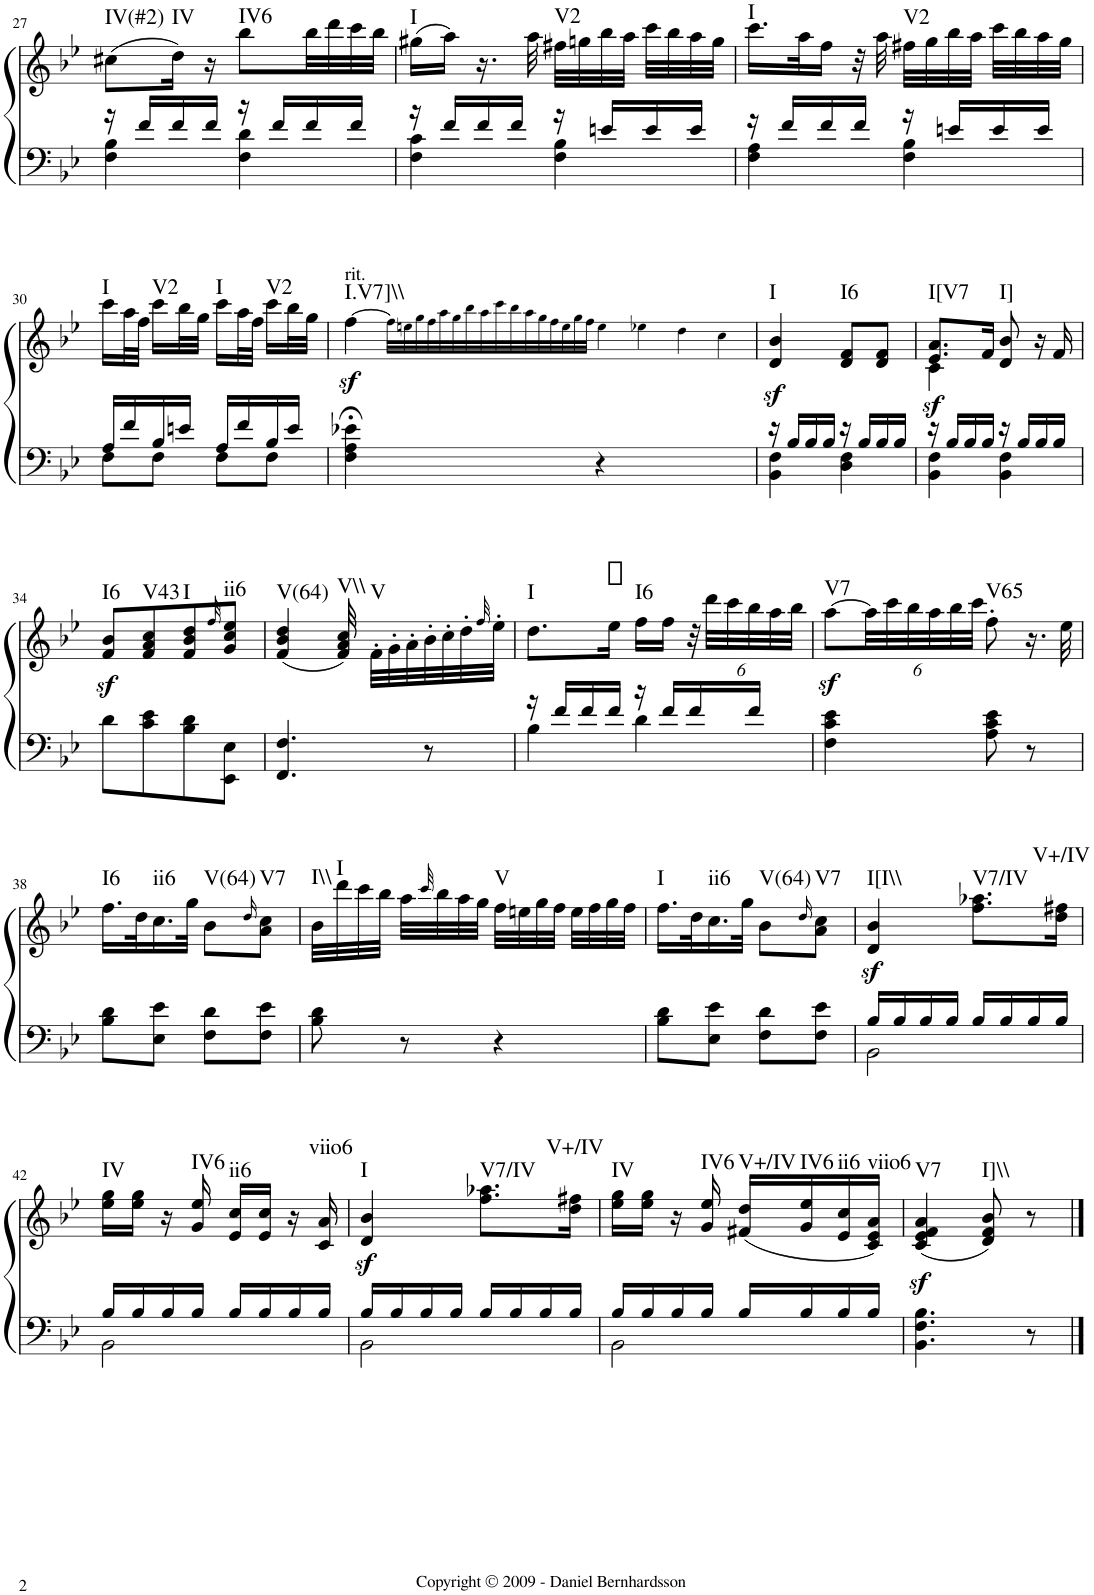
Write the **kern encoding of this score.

**kern	**kern	**dynam	**harte
*part1	*part1	*part1	*part1
*staff2	*staff1	*staff1/2	*
*I"Piano	*	*	*
*I'Pno.	*	*	*
!!LO:PB:g=z
*clefF4	*clefG2	*	*
*k[b-e-]	*k[b-e-]	*	*
*B-:	*B-:	*	*
*M2/4	*M2/4	*	*
=27	=27	=27	=27
*^	*	*	*
!	!	!	!	!LO:H:kt=IV(#2)
16r	4F\ 4B-\	(8cc#X\L	.	N
16f/LL	.	.	.	.
!	!	!	!	!LO:H:kt=IV
16f/	.	16dd\Jk)	.	N
16f/JJ	.	16r	.	.
!	!	!	!	!LO:H:kt=IV6
16r	4F\ 4d\	8bb-\L	.	N
16f/LL	.	.	.	.
16f/	.	32bb-\LL	.	.
.	.	32ddd\	.	.
16f/JJ	.	32ccc\	.	.
.	.	32bb-\JJJ	.	.
=28	=28	=28	=28	=28
!	!	!	!	!LO:H:kt=I
16r	4F\ 4c\	(16gg#X\LL	.	N
16f/LL	.	16aa\JJ)	.	.
16f/	.	16.r	.	.
16f/JJ	.	.	.	.
.	.	32aa\	.	.
!	!	!	!	!LO:H:kt=V2
16r	4F\ 4B-\	32ff#X\LLL	.	N
.	.	32ggn\	.	.
16en/LL	.	32bb-\	.	.
.	.	32aa\JJJ	.	.
16e/	.	32ccc\LLL	.	.
.	.	32bb-\	.	.
16e/JJ	.	32aa\	.	.
.	.	32gg\JJJ	.	.
=29	=29	=29	=29	=29
!	!	!	!	!LO:H:kt=I
16r	4F\ 4A\	16.ccc\LL	.	N
16f/LL	.	.	.	.
.	.	32aa\K	.	.
16f/	.	16ff\JJ	.	.
16f/JJ	.	32r	.	.
.	.	32aa\	.	.
!	!	!	!	!LO:H:kt=V2
16r	4F\ 4B-\	32ff#X\LLL	.	N
.	.	32gg\	.	.
16en/LL	.	32bb-\	.	.
.	.	32aa\JJJ	.	.
16e/	.	32ccc\LLL	.	.
.	.	32bb-\	.	.
16e/JJ	.	32aa\	.	.
.	.	32gg\JJJ	.	.
!!LO:LB:g=z
=30	=30	=30	=30	=30
!	!	!	!	!LO:H:kt=I
16A/LL	8F\L	16ccc\LL	.	N
16f/	.	32aa\L	.	.
.	.	32ff\JJJ	.	.
!	!	!	!	!LO:H:kt=V2
16B-/	8F\J	16ccc\LL	.	N
16en/JJ	.	32bb-\L	.	.
.	.	32gg\JJJ	.	.
!	!	!	!	!LO:H:kt=I
16A/LL	8F\L	16ccc\LL	.	N
16f/	.	32aa\L	.	.
.	.	32ff\JJJ	.	.
!	!	!	!	!LO:H:kt=V2
16B-/	8F\J	16ccc\LL	.	N
16e/JJ	.	32bb-\L	.	.
.	.	32gg\JJJ	.	.
*v	*v	*	*	*
=31	=31	=31	=31
!	!LO:TX:a:t=rit.	!	!
!	!	!LO:DY:b	!LO:H:kt=I.V7]\\
4F\;< 4A\;< 4e-X\;<	[4ff\	sf	N
4ryy	32ff!\LLL]	.	.
.	32een!\	.	.
.	32gg!\	.	.
.	32ff!\	.	.
.	32aa!\	.	.
.	32gg!\	.	.
.	32bb-!\	.	.
.	32aa!\	.	.
4ryy	32ccc!\	.	.
.	32bb-!\	.	.
.	32aa!\	.	.
.	32gg!\	.	.
.	32ff!\	.	.
.	32ee!\	.	.
.	32gg!\	.	.
.	32ff!\JJJ	.	.
4r	4ee!\	.	.
2ryy	4ee-X!\	.	.
.	4dd!\	.	.
4ryy	4cc!\	.	.
=32	=32	=32	=32
*^	*	*	*
!	!	!	!LO:DY:b	!LO:H:kt=I
16r	4BB-\ 4F\	4d/ 4b-/	sf	N
16B-/LL	.	.	.	.
16B-/	.	.	.	.
16B-/JJ	.	.	.	.
!	!	!	!	!LO:H:kt=I6
16r	4D\ 4F\	8d/ 8f/L	.	N
16B-/LL	.	.	.	.
16B-/	.	8d/ 8f/J	.	.
16B-/JJ	.	.	.	.
=33	=33	=33	=33	=33
*	*	*^	*	*
!	!	!	!	!LO:DY:b	!LO:H:kt=I[V7
16r	4BB-\ 4F\	8.e-/ 8.a/L	4c\	sf	N
16B-/LL	.	.	.	.	.
16B-/	.	.	.	.	.
16B-/JJ	.	16f/Jk	.	.	.
!	!	!	!	!	!LO:H:kt=I]
16r	4BB-\ 4F\	8d/ 8b-/	4ryy	.	N
16B-/LL	.	.	.	.	.
16B-/	.	16r	.	.	.
16B-/JJ	.	16f/	.	.	.
*v	*v	*	*	*	*
*	*v	*v	*	*
!!LO:LB:g=z
=34	=34	=34	=34
!	!	!LO:DY:b	!LO:H:kt=I6
8d\L	8f/ 8b-/L	sf	N
!	!	!	!LO:H:kt=V43
8c\ 8e-\	8f/ 8a/ 8cc/	.	N
!	!	!	!LO:H:kt=I
8B-\ 8d\	8f/ 8b-/ 8dd/	.	N
.	32qff/	.	.
!	!	!	!LO:H:kt=ii6
8EE-\ 8E-\J	8g/ 8cc/ 8ee-/J	.	N
=35	=35	=35	=35
!	!	!	!LO:H:kt=V(64)
4.FF/ 4.F/	(4f/ 4b-/ 4dd/	.	N
!	!	!	!LO:H:kt=V\\
.	32f/ 32a/ 32cc/)	.	N
!	!	!	!LO:H:kt=V
.	32f'\LLL	.	N
.	32g'\	.	.
.	32a'\	.	.
8r	32b-'\	.	.
.	32cc'\	.	.
.	32dd'\	.	.
.	32qff/	.	.
.	32ee-'\JJJ	.	.
=36	=36	=36	=36
*^	*	*	*
!	!	!	!	!LO:H:kt=I
16r	4B-\	8.dd\L	.	N
16f/LL	.	.	.	.
16f/	.	.	.	.
16f/JJ	.	16ee-\Jk	.	.
!	!	!	!	!LO:H:kt=I6
16r	4d\	16ff\LL	.	N
16f/LL	.	16ff\JJ	.	.
*	*	*Xbrackettup	*	*
16f/	.	48r	.	.
.	.	48ddd\LLL	.	.
.	.	48ccc\	.	.
16f/JJ	.	48bb-\	.	.
.	.	48aa\	.	.
.	.	48bb-\JJJ	.	.
*v	*v	*	*	*
=37	=37	=37	=37
!	!	!LO:DY:b	!LO:H:kt=V7
4F\ 4c\ 4e-\	[8aa\L	sf	N
.	48aa\LL]	.	.
.	48ccc\	.	.
.	48bb-\	.	.
.	48aa\	.	.
.	48bb-\	.	.
.	48ccc\JJJ	.	.
!	!	!	!LO:H:kt=V65
8A\ 8c\ 8e-\	8ff'\	.	N
8r	16.r	.	.
.	32ee-\	.	.
!!LO:LB:g=z
=38	=38	=38	=38
!	!	!	!LO:H:kt=I6
8B-\ 8d\L	16.ff\LL	.	N
.	32dd\K	.	.
!	!	!	!LO:H:kt=ii6
8E-\ 8e-\J	16.cc\	.	N
.	32gg\JJk	.	.
!	!	!	!LO:H:kt=V(64)
8F\ 8d\L	8b-\L	.	N
.	16qdd/	.	.
!	!	!	!LO:H:kt=V7
8F\ 8e-\J	8a\ 8cc\J	.	N
=39	=39	=39	=39
!	!	!	!LO:H:kt=I\\
8B-\ 8d\	32b-\LLL	.	N
!	!	!	!LO:H:kt=I
.	32ddd\	.	N
.	32ccc\	.	.
.	32bb-\JJJ	.	.
8r	32aa\LLL	.	.
.	32qccc/	.	.
.	32bb-\	.	.
.	32aa\	.	.
.	32gg\JJJ	.	.
!	!	!	!LO:H:kt=V
4r	32ff\LLL	.	N
.	32een\	.	.
.	32gg\	.	.
.	32ff\JJJ	.	.
.	32ee\LLL	.	.
.	32ff\	.	.
.	32gg\	.	.
.	32ff\JJJ	.	.
=40	=40	=40	=40
!	!	!	!LO:H:kt=I
8B-\ 8d\L	16.ff\LL	.	N
.	32dd\K	.	.
!	!	!	!LO:H:kt=ii6
8E-\ 8e-\J	16.cc\	.	N
.	32gg\JJk	.	.
!	!	!	!LO:H:kt=V(64)
8F\ 8d\L	8b-\L	.	N
.	16qdd/	.	.
!	!	!	!LO:H:kt=V7
8F\ 8e-\J	8a\ 8cc\J	.	N
=41	=41	=41	=41
*^	*	*	*
!	!	!	!LO:DY:b	!LO:H:kt=I[I\\
16B-/LL	2BB-\	4d/ 4b-/	sf	N
16B-/	.	.	.	.
16B-/	.	.	.	.
16B-/JJ	.	.	.	.
!	!	!	!	!LO:H:kt=V7/IV
16B-/LL	.	8.ff\ 8.aa-X\L	.	N
16B-/	.	.	.	.
16B-/	.	.	.	.
!	!	!	!	!LO:H:kt=V+/IV
16B-/JJ	.	16dd\ 16ff#X\Jk	.	N
!!LO:LB:g=z
=42	=42	=42	=42	=42
!	!	!	!	!LO:H:kt=IV
16B-/LL	2BB-\	16ee-\ 16gg\LL	.	N
16B-/	.	16ee-\ 16gg\JJ	.	.
16B-/	.	16r	.	.
!	!	!	!	!LO:H:kt=IV6
16B-/JJ	.	16g/ 16ee-/	.	N
!	!	!	!	!LO:H:kt=ii6
16B-/LL	.	16e-/ 16cc/LL	.	N
16B-/	.	16e-/ 16cc/JJ	.	.
16B-/	.	16r	.	.
!	!	!	!	!LO:H:kt=viio6
16B-/JJ	.	16c/ 16a/	.	N
=43	=43	=43	=43	=43
!	!	!	!LO:DY:b	!LO:H:kt=I
16B-/LL	2BB-\	4d/ 4b-/	sf	N
16B-/	.	.	.	.
16B-/	.	.	.	.
16B-/JJ	.	.	.	.
!	!	!	!	!LO:H:kt=V7/IV
16B-/LL	.	8.ff\ 8.aa-X\L	.	N
16B-/	.	.	.	.
16B-/	.	.	.	.
!	!	!	!	!LO:H:kt=V+/IV
16B-/JJ	.	16dd\ 16ff#X\Jk	.	N
=44	=44	=44	=44	=44
!	!	!	!	!LO:H:kt=IV
16B-/LL	2BB-\	16ee-\ 16gg\LL	.	N
16B-/	.	16ee-\ 16gg\JJ	.	.
16B-/	.	16r	.	.
!	!	!	!	!LO:H:kt=IV6
16B-/JJ	.	16g/ 16ee-/	.	N
!	!	!	!	!LO:H:kt=V+/IV
16B-/LL	.	(16f#X/ 16dd/LL	.	N
!	!	!	!	!LO:H:kt=IV6
16B-/	.	16g/ 16ee-/	.	N
!	!	!	!	!LO:H:kt=ii6
16B-/	.	16e-/ 16cc/	.	N
!	!	!	!	!LO:H:kt=viio6
16B-/JJ	.	16c/ 16e-/ 16a/JJ)	.	N
*v	*v	*	*	*
=45	=45	=45	=45
!	!	!LO:DY:b	!LO:H:kt=V7
4.BB-\ 4.F\ 4.B-\	(4c/ 4e-/ 4f/ 4a/	sf	N
!	!	!	!LO:H:kt=I]\\
.	8d/ 8f/ 8b-/)	.	N
8r	8r	.	.
==	==	==	==
*-	*-	*-	*-
